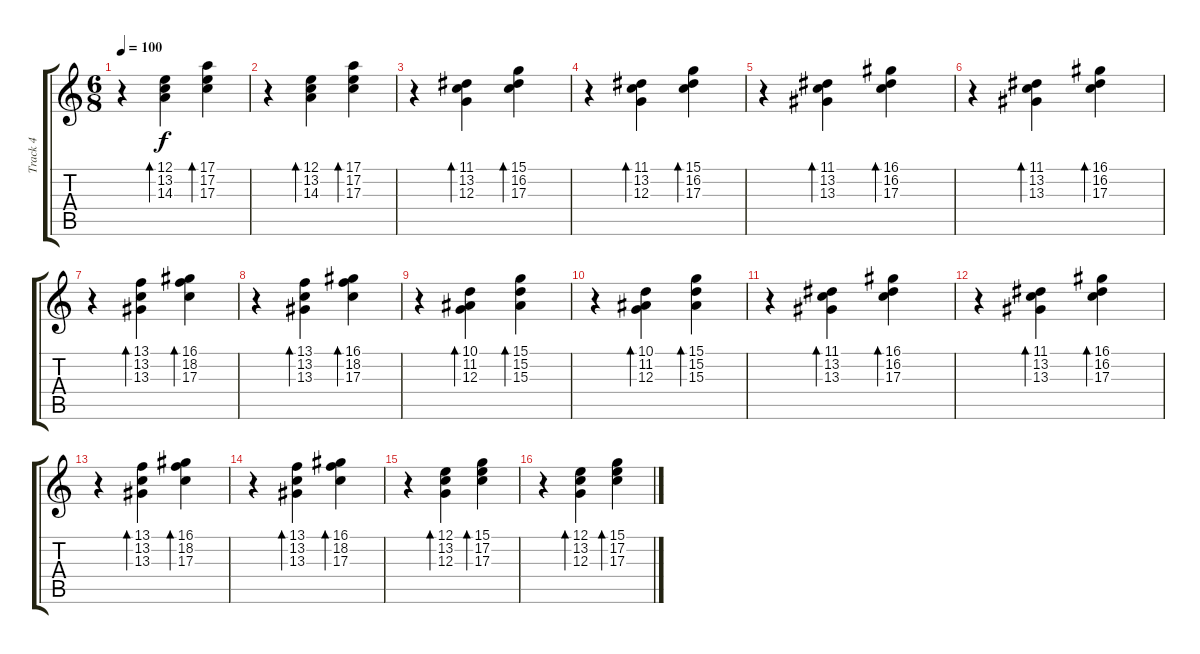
\track ("Track 4" "Track 4") {instrument orchestralharp}
\staff {score tabs}
\tuning (E4 B3 G3 D3 A2 E2) {hide}
\ts (6 8)
\tempo 100
\clef g2
\ks c
r.4{dy f} (12.1 13.2 14.3).4{bd 240 balance 1} (17.1 17.2 17.3).4{bd 240} |
r.4 (12.1 13.2 14.3).4{bd 240 balance 15} (17.1 17.2 17.3).4{bd 240} |
r.4 (11.1 13.2 12.3).4{bd 240 balance 1} (15.1 16.2 17.3).4{bd 240} |
r.4 (11.1 13.2 12.3).4{bd 240 balance 15} (15.1 16.2 17.3).4{bd 240} |
r.4 (11.1 13.2 13.3).4{bd 240 balance 1} (16.1 16.2 17.3).4{bd 240} |
r.4 (11.1 13.2 13.3).4{bd 240 balance 15} (16.1 16.2 17.3).4{bd 240} |
r.4 (13.1 13.2 13.3).4{bd 240 balance 1} (16.1 18.2 17.3).4{bd 240} |
r.4 (13.1 13.2 13.3).4{bd 240 balance 15} (16.1 18.2 17.3).4{bd 240} |
r.4 (10.1 11.2 12.3).4{bd 240 balance 1} (15.1 15.2 15.3).4{bd 240} |
r.4 (10.1 11.2 12.3).4{bd 240 balance 15} (15.1 15.2 15.3).4{bd 240} |
r.4 (11.1 13.2 13.3).4{bd 240 balance 1} (16.1 16.2 17.3).4{bd 240} |
r.4 (11.1 13.2 13.3).4{bd 240 balance 15} (16.1 16.2 17.3).4{bd 240} |
r.4 (13.1 13.2 13.3).4{bd 240 balance 1} (16.1 18.2 17.3).4{bd 240} |
r.4 (13.1 13.2 13.3).4{bd 240 balance 15} (16.1 18.2 17.3).4{bd 240} |
r.4 (12.1 13.2 12.3).4{bd 240 balance 1} (15.1 17.2 17.3).4{bd 240} |
r.4 (12.1 13.2 12.3).4{bd 240 balance 15} (15.1 17.2 17.3).4{bd 240}
